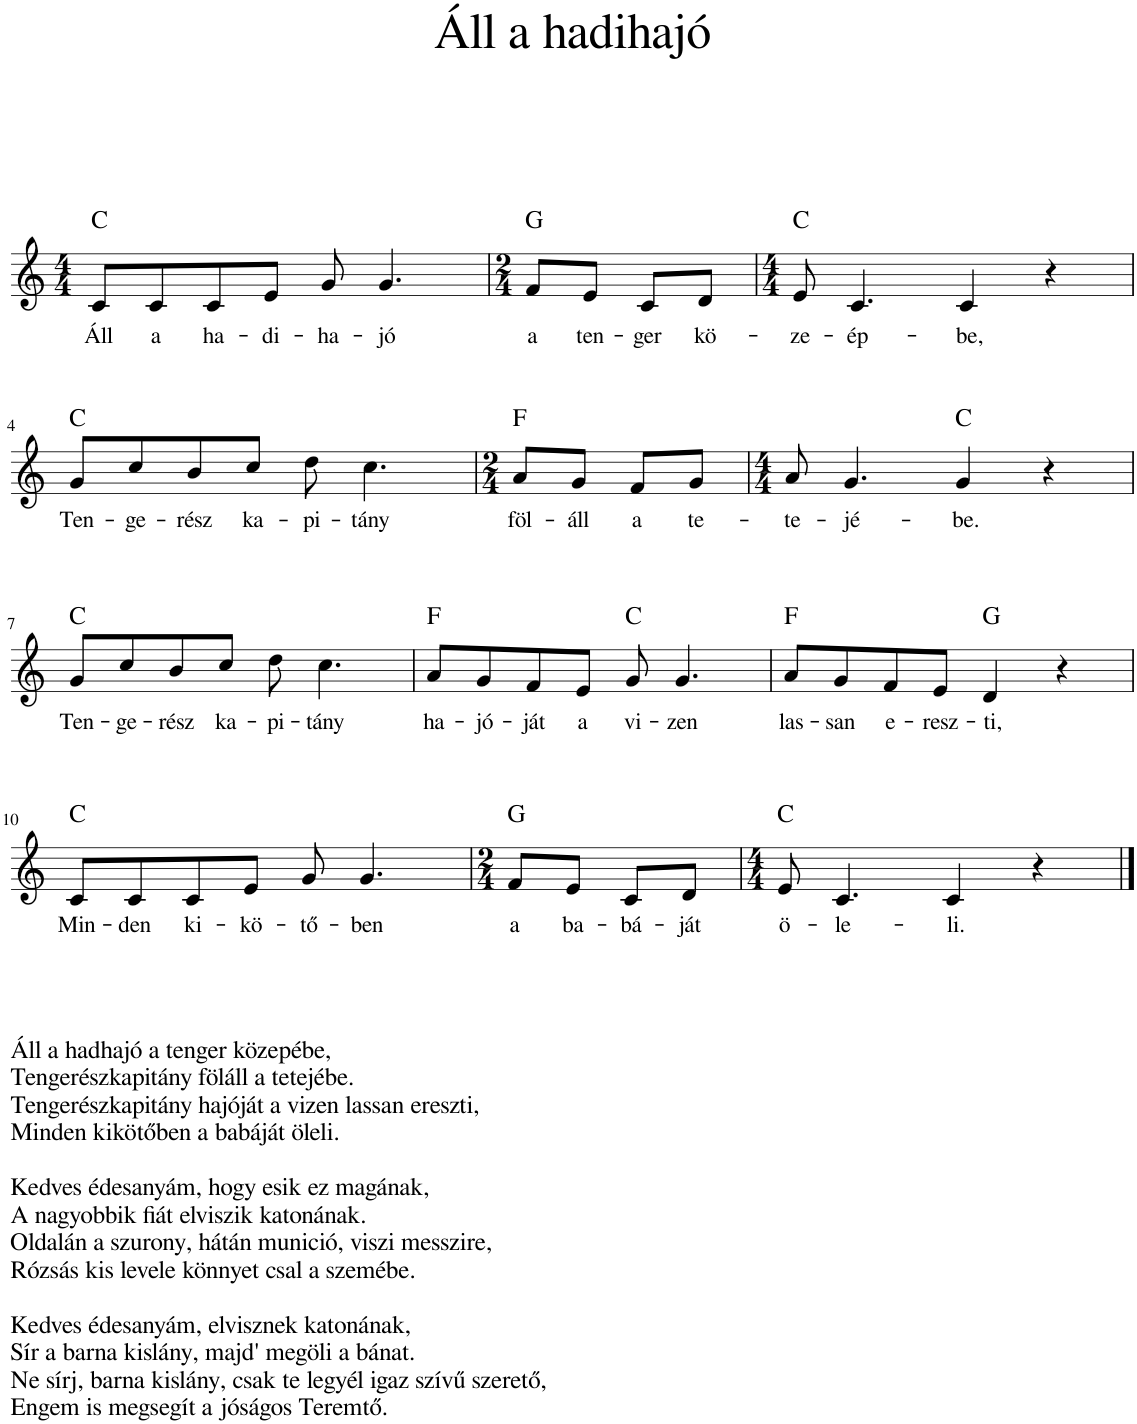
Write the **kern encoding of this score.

**kern	**text	**harte
*part1	*part1	*part1
*staff1	*staff1	*
*I"Piano	*	*
*I'Pno.	*	*
*clefG2	*	*
*k[]	*	*
*M4/4	*	*
=1	=1	=1
!	!LO:LY:b	!
8c/L	Áll	C:maj
!	!LO:LY:b	!
8c/	a	.
!	!LO:LY:b	!
8c/	ha-	.
!	!LO:LY:b	!
8e/J	-di-	.
!	!LO:LY:b	!
8g/	-ha-	.
!	!LO:LY:b	!
4.g/	-jó	.
=2	=2	=2
*M2/4	*	*
!	!LO:LY:b	!
8f/L	a	G:maj
!	!LO:LY:b	!
8e/J	ten-	.
!	!LO:LY:b	!
8c/L	-ger	.
!	!LO:LY:b	!
8d/J	kö-	.
=3	=3	=3
*M4/4	*	*
!	!LO:LY:b	!
8e/	-ze-	C:maj
!	!LO:LY:b	!
4.c/	-ép-	.
!	!LO:LY:b	!
4c/	-be,	.
4r	.	.
!!LO:LB:g=z
=4	=4	=4
!	!LO:LY:b	!
8g/L	Ten-	C:maj
!	!LO:LY:b	!
8cc/	-ge-	.
!	!LO:LY:b	!
8b/	-rész	.
!	!LO:LY:b	!
8cc/J	ka-	.
!	!LO:LY:b	!
8dd\	-pi-	.
!	!LO:LY:b	!
4.cc\	-tány	.
=5	=5	=5
*M2/4	*	*
!	!LO:LY:b	!
8a/L	föl-	F:maj
!	!LO:LY:b	!
8g/J	-áll	.
!	!LO:LY:b	!
8f/L	a	.
!	!LO:LY:b	!
8g/J	te-	.
=6	=6	=6
*M4/4	*	*
!	!LO:LY:b	!
8a/	-te-	.
!	!LO:LY:b	!
4.g/	-jé-	.
!	!LO:LY:b	!
4g/	-be.	C:maj
4r	.	.
!!LO:LB:g=z
=7	=7	=7
!	!LO:LY:b	!
8g/L	Ten-	C:maj
!	!LO:LY:b	!
8cc/	-ge-	.
!	!LO:LY:b	!
8b/	-rész	.
!	!LO:LY:b	!
8cc/J	ka-	.
!	!LO:LY:b	!
8dd\	-pi-	.
!	!LO:LY:b	!
4.cc\	-tány	.
=8	=8	=8
!	!LO:LY:b	!
8a/L	ha-	F:maj
!	!LO:LY:b	!
8g/	-jó-	.
!	!LO:LY:b	!
8f/	-ját	.
!	!LO:LY:b	!
8e/J	a	.
!	!LO:LY:b	!
8g/	vi-	C:maj
!	!LO:LY:b	!
4.g/	-zen	.
=9	=9	=9
!	!LO:LY:b	!
8a/L	las-	F:maj
!	!LO:LY:b	!
8g/	-san	.
!	!LO:LY:b	!
8f/	e-	.
!	!LO:LY:b	!
8e/J	-resz-	.
!	!LO:LY:b	!
4d/	-ti,	G:maj
4r	.	.
!!LO:LB:g=z
=10	=10	=10
!LO:TX:b:t=Áll a hadhajó a tenger közepébe,	!	!
!LO:TX:b:t=Tengerészkapitány föláll a tetejébe.	!	!
!LO:TX:b:t=Tengerészkapitány hajóját a vizen lassan ereszti,	!	!
!LO:TX:b:t=Minden kikötőben a babáját öleli.	!	!
!LO:TX:b:t=Kedves édesanyám, hogy esik ez magának,	!	!
!LO:TX:b:t=A nagyobbik fiát elviszik katonának.	!	!
!LO:TX:b:t=Oldalán a szurony, hátán munició, viszi messzire,	!	!
!LO:TX:b:t=Rózsás kis levele könnyet csal a szemébe.	!	!
!LO:TX:b:t=Kedves édesanyám, elvisznek katonának,	!	!
!LO:TX:b:t=Sír a barna kislány, majd' megöli a bánat.	!	!
!LO:TX:b:t=Ne sírj, barna kislány, csak te legyél igaz szívű szerető,	!	!
!LO:TX:b:t=Engem is megsegít a jóságos Teremtő.	!	!
!	!LO:LY:b	!
8c/L	Min-	C:maj
!	!LO:LY:b	!
8c/	-den	.
!	!LO:LY:b	!
8c/	ki-	.
!	!LO:LY:b	!
8e/J	-kö-	.
!	!LO:LY:b	!
8g/	-tő-	.
!	!LO:LY:b	!
4.g/	-ben	.
=11	=11	=11
*M2/4	*	*
!	!LO:LY:b	!
8f/L	a	G:maj
!	!LO:LY:b	!
8e/J	ba-	.
!	!LO:LY:b	!
8c/L	-bá-	.
!	!LO:LY:b	!
8d/J	-ját	.
=12	=12	=12
*M4/4	*	*
!	!LO:LY:b	!
8e/	ö-	C:maj
!	!LO:LY:b	!
4.c/	-le-	.
!	!LO:LY:b	!
4c/	-li.	.
4r	.	.
==	==	==
*-	*-	*-
